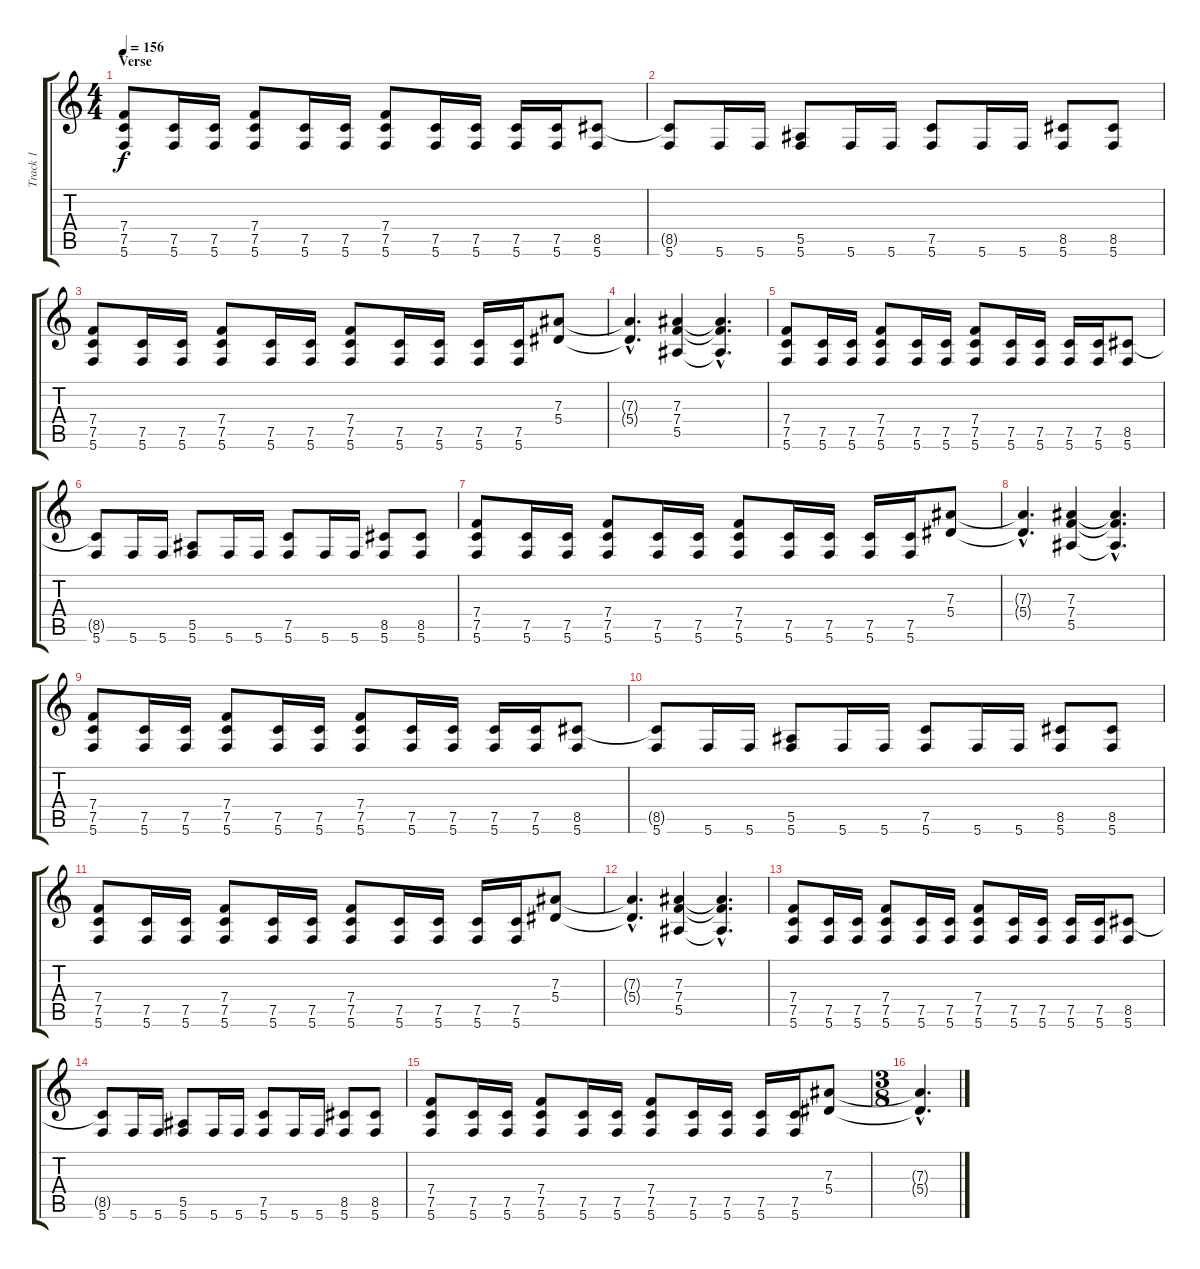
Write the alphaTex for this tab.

\track ("Track 1" "Track 1") {instrument distortionguitar}
\staff {score tabs}
\tuning (C4 G3 Eb3 Bb2 F2 C2) {hide}
\ts (4 4)
\section ("" "Verse")
\tempo 156
\clef g2
\ks c
(7.4 7.5 5.6).8{dy f} (7.5 5.6).16 (7.5 5.6).16 (7.4 7.5 5.6).8 (7.5 5.6).16 (7.5 5.6).16 (7.4 7.5 5.6).8 (7.5 5.6).16 (7.5 5.6).16 (7.5 5.6).16 (7.5 5.6).16 (8.5 5.6).8 |
(8.5{t} 5.6).8 5.6.16 5.6.16 (5.5 5.6).8 5.6.16 5.6.16 (7.5 5.6).8 5.6.16 5.6.16 (8.5 5.6).8 (8.5 5.6).8 |
(7.4 7.5 5.6).8 (7.5 5.6).16 (7.5 5.6).16 (7.4 7.5 5.6).8 (7.5 5.6).16 (7.5 5.6).16 (7.4 7.5 5.6).8 (7.5 5.6).16 (7.5 5.6).16 (7.5 5.6).16 (7.5 5.6).16 (7.3 5.4).8 |
(7.3{hac t} 5.4{hac t}).4{d} (7.3 7.4 5.5).4 (7.3{hac t} 7.4{hac t} 5.5{hac t}).4{d} |
(7.4 7.5 5.6).8 (7.5 5.6).16 (7.5 5.6).16 (7.4 7.5 5.6).8 (7.5 5.6).16 (7.5 5.6).16 (7.4 7.5 5.6).8 (7.5 5.6).16 (7.5 5.6).16 (7.5 5.6).16 (7.5 5.6).16 (8.5 5.6).8 |
(8.5{t} 5.6).8 5.6.16 5.6.16 (5.5 5.6).8 5.6.16 5.6.16 (7.5 5.6).8 5.6.16 5.6.16 (8.5 5.6).8 (8.5 5.6).8 |
(7.4 7.5 5.6).8 (7.5 5.6).16 (7.5 5.6).16 (7.4 7.5 5.6).8 (7.5 5.6).16 (7.5 5.6).16 (7.4 7.5 5.6).8 (7.5 5.6).16 (7.5 5.6).16 (7.5 5.6).16 (7.5 5.6).16 (7.3 5.4).8 |
(7.3{hac t} 5.4{hac t}).4{d} (7.3 7.4 5.5).4 (7.3{hac t} 7.4{hac t} 5.5{hac t}).4{d} |
(7.4 7.5 5.6).8 (7.5 5.6).16 (7.5 5.6).16 (7.4 7.5 5.6).8 (7.5 5.6).16 (7.5 5.6).16 (7.4 7.5 5.6).8 (7.5 5.6).16 (7.5 5.6).16 (7.5 5.6).16 (7.5 5.6).16 (8.5 5.6).8 |
(8.5{t} 5.6).8 5.6.16 5.6.16 (5.5 5.6).8 5.6.16 5.6.16 (7.5 5.6).8 5.6.16 5.6.16 (8.5 5.6).8 (8.5 5.6).8 |
(7.4 7.5 5.6).8 (7.5 5.6).16 (7.5 5.6).16 (7.4 7.5 5.6).8 (7.5 5.6).16 (7.5 5.6).16 (7.4 7.5 5.6).8 (7.5 5.6).16 (7.5 5.6).16 (7.5 5.6).16 (7.5 5.6).16 (7.3 5.4).8 |
(7.3{hac t} 5.4{hac t}).4{d} (7.3 7.4 5.5).4 (7.3{hac t} 7.4{hac t} 5.5{hac t}).4{d} |
(7.4 7.5 5.6).8 (7.5 5.6).16 (7.5 5.6).16 (7.4 7.5 5.6).8 (7.5 5.6).16 (7.5 5.6).16 (7.4 7.5 5.6).8 (7.5 5.6).16 (7.5 5.6).16 (7.5 5.6).16 (7.5 5.6).16 (8.5 5.6).8 |
(8.5{t} 5.6).8 5.6.16 5.6.16 (5.5 5.6).8 5.6.16 5.6.16 (7.5 5.6).8 5.6.16 5.6.16 (8.5 5.6).8 (8.5 5.6).8 |
(7.4 7.5 5.6).8 (7.5 5.6).16 (7.5 5.6).16 (7.4 7.5 5.6).8 (7.5 5.6).16 (7.5 5.6).16 (7.4 7.5 5.6).8 (7.5 5.6).16 (7.5 5.6).16 (7.5 5.6).16 (7.5 5.6).16 (7.3 5.4).8 |
\ts (3 8)
(7.3{hac t} 5.4{hac t}).4{d}
